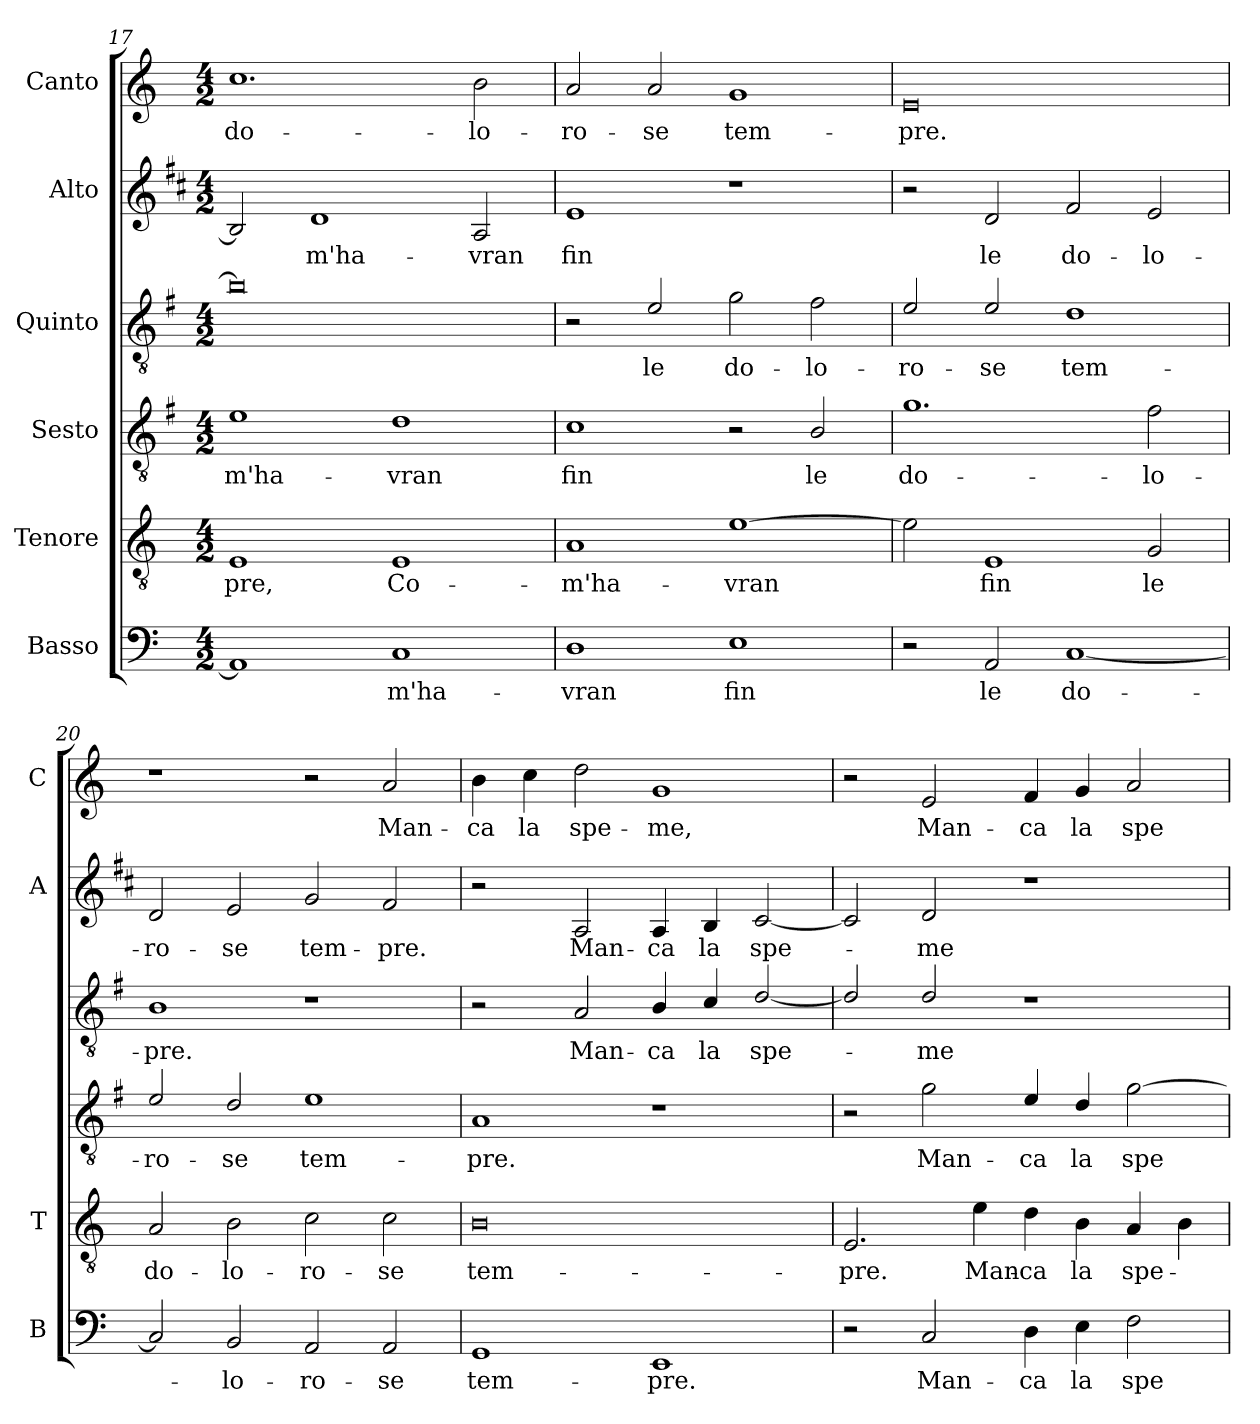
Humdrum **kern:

**kern	**text	**kern	**text	**kern	**text	**kern	**text	**kern	**text	**kern	**text
*part6	*part6	*part5	*part5	*part4	*part4	*part3	*part3	*part2	*part2	*part1	*part1
*staff6	*staff6	*staff5	*staff5	*staff4	*staff4	*staff3	*staff3	*staff2	*staff2	*staff1	*staff1
*I"Basso	*	*I"Tenore	*	*I"Sesto	*	*I"Quinto	*	*I"Alto	*	*I"Canto	*
*I'B	*	*I'T	*	*	*	*	*	*I'A	*	*I'C	*
*clefF4	*	*clefGv2	*	*clefGv2	*	*clefGv2	*	*clefG2	*	*clefG2	*
*	*	*	*	*ITrd4c7	*	*ITrd4c7	*	*ITrd1c2	*	*	*
*k[]	*	*k[]	*	*k[]	*	*k[]	*	*k[]	*	*k[]	*
*C:	*	*C:	*	*C:	*	*C:	*	*C:	*	*C:	*
*M4/2	*	*M4/2	*	*M4/2	*	*M4/2	*	*M4/2	*	*M4/2	*
=17	=17	=17	=17	=17	=17	=17	=17	=17	=17	=17	=17
!	!	!	!LO:LY:b	!	!LO:LY:b	!	!	!	!	!	!LO:LY:b
1AA]	.	1E	-pre,	1A	-m'ha-	0e]	.	2A/]	.	1.cc	do-
!	!	!	!	!	!	!	!	!	!LO:LY:b	!	!
.	.	.	.	.	.	.	.	1c	-m'ha-	.	.
!	!LO:LY:b	!	!LO:LY:b	!	!LO:LY:b	!	!	!	!	!	!
1C	-m'ha-	1E	Co-	1G	-vran	.	.	.	.	.	.
!	!	!	!	!	!	!	!	!	!LO:LY:b	!	!LO:LY:b
.	.	.	.	.	.	.	.	2G/	-vran	2b\	-lo-
=18	=18	=18	=18	=18	=18	=18	=18	=18	=18	=18	=18
!	!LO:LY:b	!	!LO:LY:b	!	!LO:LY:b	!	!	!	!LO:LY:b	!	!LO:LY:b
1D	-vran	1A	-m'ha-	1F	fin	2r	.	1d	fin	2a/	-ro-
!	!	!	!	!	!	!	!LO:LY:b	!	!	!	!LO:LY:b
.	.	.	.	.	.	2A/	le	.	.	2a/	-se
!	!LO:LY:b	!	!LO:LY:b	!	!	!	!LO:LY:b	!	!	!	!LO:LY:b
1E	fin	[1e	-vran	2r	.	2c\	do-	1r	.	1g	tem-
!	!	!	!	!	!LO:LY:b	!	!LO:LY:b	!	!	!	!
.	.	.	.	2E/	le	2B\	-lo-	.	.	.	.
!!LO:LB:g=z
=19	=19	=19	=19	=19	=19	=19	=19	=19	=19	=19	=19
!	!	!	!	!	!LO:LY:b	!	!LO:LY:b	!	!	!	!LO:LY:b
2r	.	2e\]	.	1.c	do-	2A/	-ro-	2r	.	0e	-pre.
!	!LO:LY:b	!	!LO:LY:b	!	!	!	!LO:LY:b	!	!LO:LY:b	!	!
2AA/	le	1E	fin	.	.	2A/	-se	2c/	le	.	.
!	!LO:LY:b	!	!	!	!	!	!LO:LY:b	!	!LO:LY:b	!	!
[1C	do-	.	.	.	.	1G	tem-	2e/	do-	.	.
!	!	!	!LO:LY:b	!	!LO:LY:b	!	!	!	!LO:LY:b	!	!
.	.	2G/	le	2B\	-lo-	.	.	2d/	-lo-	.	.
=20	=20	=20	=20	=20	=20	=20	=20	=20	=20	=20	=20
!	!	!	!LO:LY:b	!	!LO:LY:b	!	!LO:LY:b	!	!LO:LY:b	!	!
2C/]	.	2A/	do-	2A/	-ro-	1E	-pre.	2c/	-ro-	1r	.
!	!LO:LY:b	!	!LO:LY:b	!	!LO:LY:b	!	!	!	!LO:LY:b	!	!
2BB/	-lo-	2B\	-lo-	2G/	-se	.	.	2d/	-se	.	.
!	!LO:LY:b	!	!LO:LY:b	!	!LO:LY:b	!	!	!	!LO:LY:b	!	!
2AA/	-ro-	2c\	-ro-	1A	tem-	1r	.	2f/	tem-	2r	.
!	!LO:LY:b	!	!LO:LY:b	!	!	!	!	!	!LO:LY:b	!	!LO:LY:b
2AA/	-se	2c\	-se	.	.	.	.	2e/	-pre.	2a/	Man-
=21	=21	=21	=21	=21	=21	=21	=21	=21	=21	=21	=21
!	!LO:LY:b	!	!LO:LY:b	!	!LO:LY:b	!	!	!	!	!	!LO:LY:b
1GG	tem-	0B	tem-	1D	-pre.	2r	.	2r	.	4b\	-ca
!	!	!	!	!	!	!	!	!	!	!	!LO:LY:b
.	.	.	.	.	.	.	.	.	.	4cc\	la
!	!	!	!	!	!	!	!LO:LY:b	!	!LO:LY:b	!	!LO:LY:b
.	.	.	.	.	.	2D/	Man-	2G/	Man-	2dd\	spe-
!	!LO:LY:b	!	!	!	!	!	!LO:LY:b	!	!LO:LY:b	!	!LO:LY:b
1EE	-pre.	.	.	1r	.	4E/	-ca	4G/	-ca	1g	-me,
!	!	!	!	!	!	!	!LO:LY:b	!	!LO:LY:b	!	!
.	.	.	.	.	.	4F/	la	4A/	la	.	.
!	!	!	!	!	!	!	!LO:LY:b	!	!LO:LY:b	!	!
.	.	.	.	.	.	[2G/	spe-	[2B/	spe-	.	.
=22	=22	=22	=22	=22	=22	=22	=22	=22	=22	=22	=22
!	!	!	!LO:LY:b	!	!	!	!	!	!	!	!
2r	.	2.E/	-pre.	2r	.	2G/]	.	2B/]	.	2r	.
!	!LO:LY:b	!	!	!	!LO:LY:b	!	!LO:LY:b	!	!LO:LY:b	!	!LO:LY:b
2C/	Man-	.	.	2c\	Man-	2G/	-me	2c/	-me	2e/	Man-
!	!	!	!LO:LY:b	!	!	!	!	!	!	!	!
.	.	4e\	Man-	.	.	.	.	.	.	.	.
!	!LO:LY:b	!	!LO:LY:b	!	!LO:LY:b	!	!	!	!	!	!LO:LY:b
4D\	-ca	4d\	-ca	4A/	-ca	1r	.	1r	.	4f/	-ca
!	!LO:LY:b	!	!LO:LY:b	!	!LO:LY:b	!	!	!	!	!	!LO:LY:b
4E\	la	4B\	la	4G/	la	.	.	.	.	4g/	la
!	!LO:LY:b	!	!LO:LY:b	!	!LO:LY:b	!	!	!	!	!	!LO:LY:b
2F\	spe-	4A/	spe-	[2c\	spe-	.	.	.	.	2a/	spe-
.	.	4B\	.	.	.	.	.	.	.	.	.
=	=	=	=	=	=	=	=	=	=	=	=
*-	*-	*-	*-	*-	*-	*-	*-	*-	*-	*-	*-
